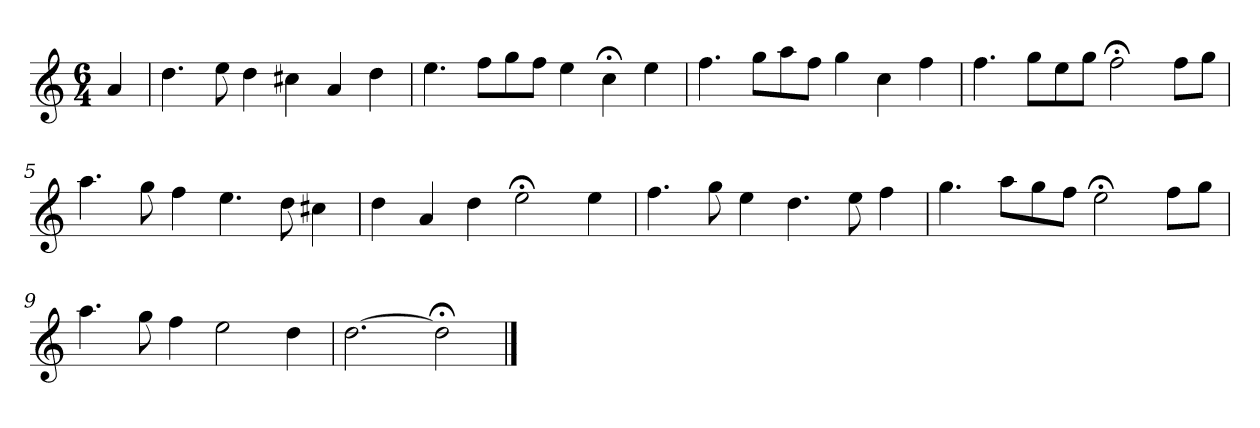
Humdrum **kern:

**kern
*part1
*staff1
*k[]
*D:dor
*M6/4
*MM120
=
4a
=1
4.dd
8ee
4dd
4cc#X
4a
4dd
=2
4.ee
8ffL
8gg
8ffJ
4ee
4cc;<
4ee
=3
4.ff
8ggL
8aa
8ffJ
4gg
4cc
4ff
=4
4.ff
8ggL
8ee
8ggJ
2ff;<
8ffL
8ggJ
=5
4.aa
8gg
4ff
4.ee
8dd
4cc#X
=6
4dd
4a
4dd
2ee;<
4ee
=7
4.ff
8gg
4ee
4.dd
8ee
4ff
=8
4.gg
8aaL
8gg
8ffJ
2ee;<
8ffL
8ggJ
=9
4.aa
8gg
4ff
2ee
4dd
=10
[2.dd
2dd;<]
==
*-
